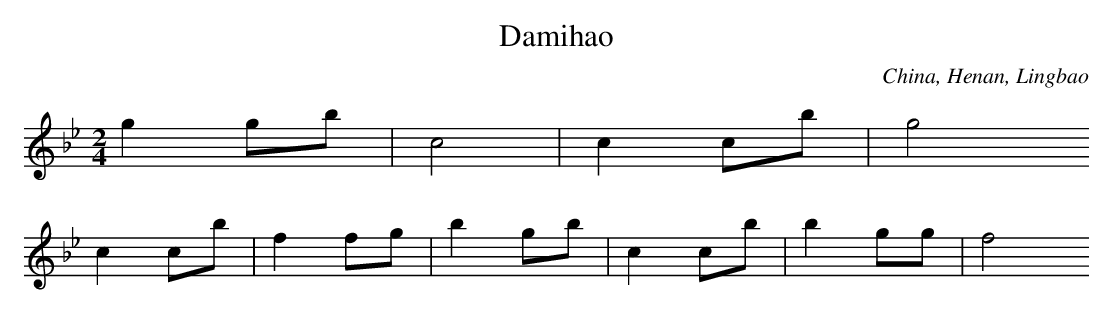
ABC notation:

X:1
T: Damihao
O: China, Henan, Lingbao
M: 2/4
L: 1/8
K: Bb
g2gb | c4 | c2cb | g4
c2cb | f2fg | b2gb | c2cb | b2gg | f4
